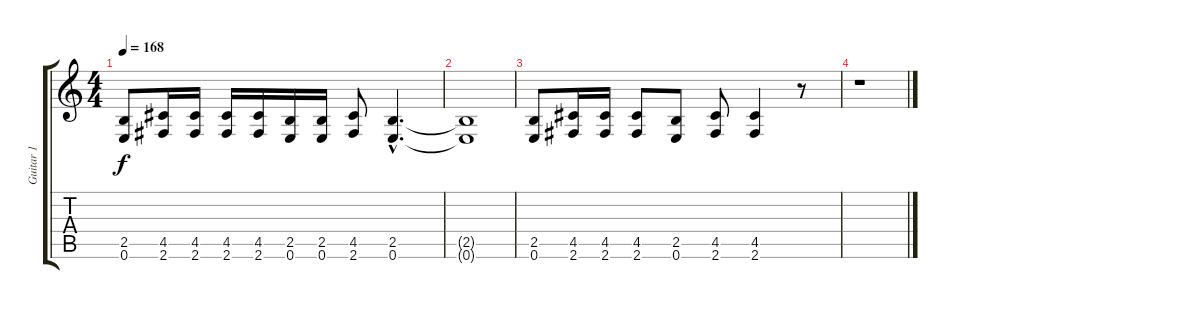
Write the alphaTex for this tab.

\track ("Guitar 1" "Guitar 1") {instrument overdrivenguitar}
\staff {score tabs}
\tuning (E4 B3 G3 D3 A2 E2) {hide}
\ts (4 4)
\tempo 168
\clef g2
\ks c
(2.5 0.6).8{dy f} (4.5 2.6).16 (4.5 2.6).16 (4.5 2.6).16 (4.5 2.6).16 (2.5 0.6).16 (2.5 0.6).16 (4.5 2.6).8 (2.5{hac} 0.6{hac}).4{d} |
(2.5{t} 0.6{t}).1 |
(2.5 0.6).8 (4.5 2.6).16 (4.5 2.6).16 (4.5 2.6).8 (2.5 0.6).8 (4.5 2.6).8 (4.5 2.6).4 r.8 |
r.1
